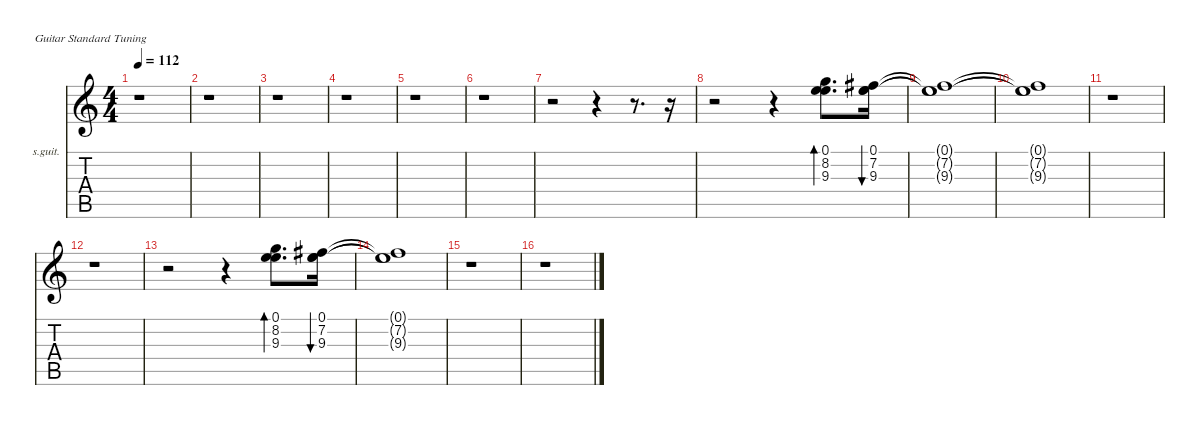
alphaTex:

\defaultSystemsLayout 4
\hideDynamics
\bracketExtendMode nobrackets
\firstSystemTrackNameOrientation horizontal
\otherSystemsTrackNameOrientation horizontal
\track ("Gtr. 2" "s.guit.") {instrument acousticguitarsteel}
\staff {score tabs}
\tuning (E4 B3 G3 D3 A2 E2)
\ts (4 4)
\beaming (8 2 2 2 2)
\tempo 112
\clef g2
\ks c
r.1{dy mf instrument acousticguitarsteel} |
r.1 |
r.1 |
r.1 |
r.1 |
r.1 |
r.2 r.4 r.8{d} r.16 |
r.2 r.4 (0.1 8.2 9.3).8{d bd 60} (0.1 7.2{acc #} 9.3).16{bu 60} |
(0.1{t} 7.2{t acc #} 9.3{t}).1{dy f} |
(0.1{t} 7.2{t acc #} 9.3{t}).1 |
r.1 |
r.1 |
r.2 r.4 (0.1 8.2 9.3).8{d bd 60 dy mf} (0.1 7.2{acc #} 9.3).16{bu 60} |
(0.1{t} 7.2{t acc #} 9.3{t}).1{dy f} |
r.1 |
r.1
